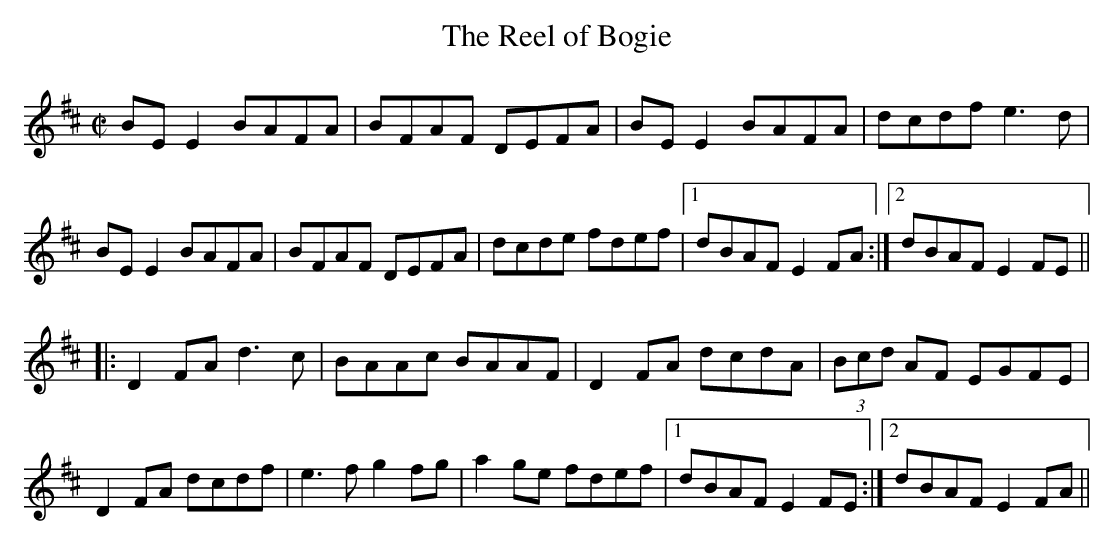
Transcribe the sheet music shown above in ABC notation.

X:1
T:Reel of Bogie, The
M:C|
K:Edor
BEE2 BAFA|BFAF DEFA|BEE2 BAFA|dcdf e3d|
BEE2 BAFA|BFAF DEFA|dcde fdef|1 dBAF E2FA:|2 dBAF E2FE||
|:D2FA d3c|BAAc BAAF|D2FA dcdA|(3Bcd AF EGFE|
D2FA dcdf|e3f g2fg|a2ge fdef|1 dBAF E2FE:|2 dBAF E2FA||
